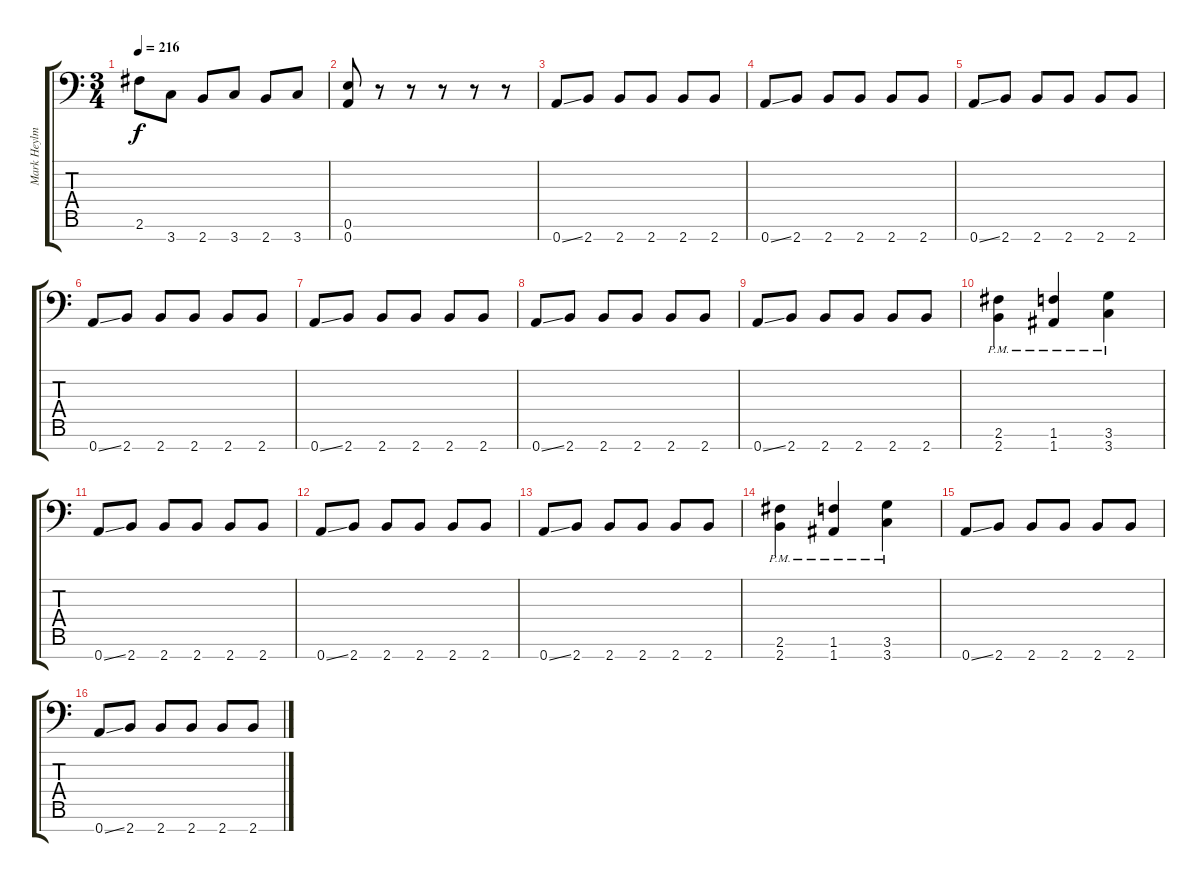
\track ("Mark Heylmun" "Mark Heylm") {instrument distortionguitar}
\staff {score tabs}
\tuning (E4 B3 G3 D3 A2 E2 A1) {hide}
\ts (3 4)
\tempo 216
\clef f4
\ks c
2.6.8{dy f} 3.7.8 2.7.8 3.7.8 2.7.8 3.7.8 |
(0.6 0.7).8 r.8 r.8 r.8 r.8 r.8 |
0.7{ss}.8 2.7.8 2.7.8 2.7.8 2.7.8 2.7.8 |
0.7{ss}.8 2.7.8 2.7.8 2.7.8 2.7.8 2.7.8 |
0.7{ss}.8 2.7.8 2.7.8 2.7.8 2.7.8 2.7.8 |
0.7{ss}.8 2.7.8 2.7.8 2.7.8 2.7.8 2.7.8 |
0.7{ss}.8 2.7.8 2.7.8 2.7.8 2.7.8 2.7.8 |
0.7{ss}.8 2.7.8 2.7.8 2.7.8 2.7.8 2.7.8 |
0.7{ss}.8 2.7.8 2.7.8 2.7.8 2.7.8 2.7.8 |
(2.6{pm} 2.7{pm}).4 (1.6{pm} 1.7{pm}).4 (3.6{pm} 3.7{pm}).4 |
0.7{ss}.8 2.7.8 2.7.8 2.7.8 2.7.8 2.7.8 |
0.7{ss}.8 2.7.8 2.7.8 2.7.8 2.7.8 2.7.8 |
0.7{ss}.8 2.7.8 2.7.8 2.7.8 2.7.8 2.7.8 |
(2.6{pm} 2.7{pm}).4 (1.6{pm} 1.7{pm}).4 (3.6{pm} 3.7{pm}).4 |
0.7{ss}.8 2.7.8 2.7.8 2.7.8 2.7.8 2.7.8 |
0.7{ss}.8 2.7.8 2.7.8 2.7.8 2.7.8 2.7.8
